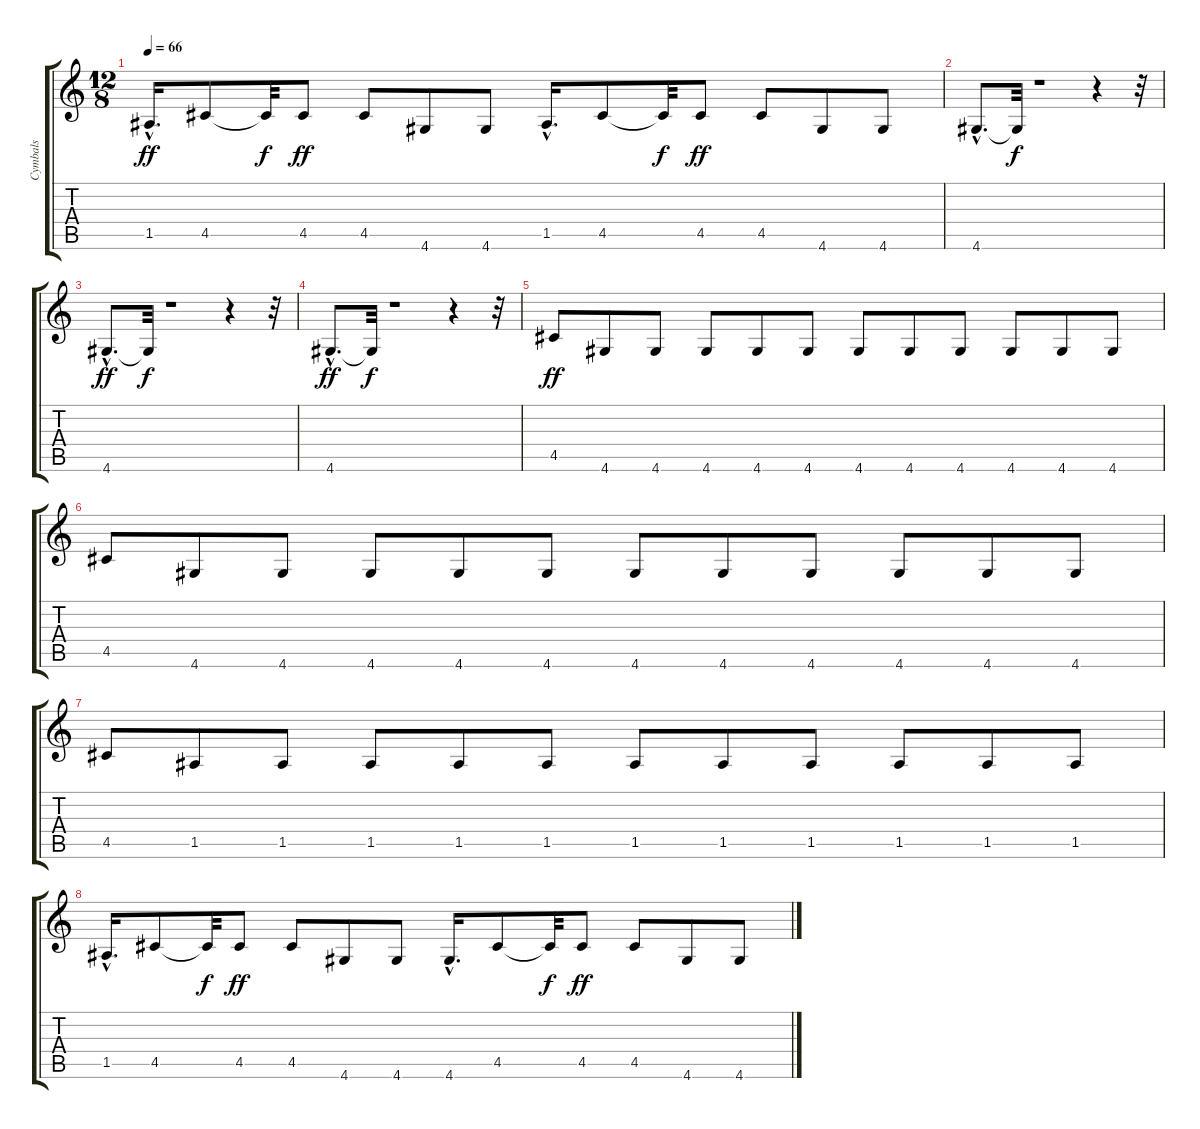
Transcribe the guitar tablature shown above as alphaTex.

\track ("Cymbals" "Cymbals") {instrument acousticguitarnylon}
\staff {score tabs}
\tuning (E4 B3 G3 D3 A2 E2) {hide}
\ts (12 8)
\tempo 66
\clef g2
\ks c
1.5{hac}.16{d dy ff} 4.5.8 4.5{t}.32{dy f} 4.5.8{dy ff} 4.5.8 4.6.8 4.6.8 1.5{hac}.16{d} 4.5.8 4.5{t}.32{dy f} 4.5.8{dy ff} 4.5.8 4.6.8 4.6.8 |
4.6{hac}.8{d} 4.6{t}.32{dy f} r.1 r.4 r.32 |
4.6{hac}.8{d dy ff} 4.6{t}.32{dy f} r.1 r.4 r.32 |
4.6{hac}.8{d dy ff} 4.6{t}.32{dy f} r.1 r.4 r.32 |
4.5.8{dy ff} 4.6.8 4.6.8 4.6.8 4.6.8 4.6.8 4.6.8 4.6.8 4.6.8 4.6.8 4.6.8 4.6.8 |
4.5.8 4.6.8 4.6.8 4.6.8 4.6.8 4.6.8 4.6.8 4.6.8 4.6.8 4.6.8 4.6.8 4.6.8 |
4.5.8 1.5.8 1.5.8 1.5.8 1.5.8 1.5.8 1.5.8 1.5.8 1.5.8 1.5.8 1.5.8 1.5.8 |
1.5{hac}.16{d} 4.5.8 4.5{t}.32{dy f} 4.5.8{dy ff} 4.5.8 4.6.8 4.6.8 4.6{hac}.16{d} 4.5.8 4.5{t}.32{dy f} 4.5.8{dy ff} 4.5.8 4.6.8 4.6.8
